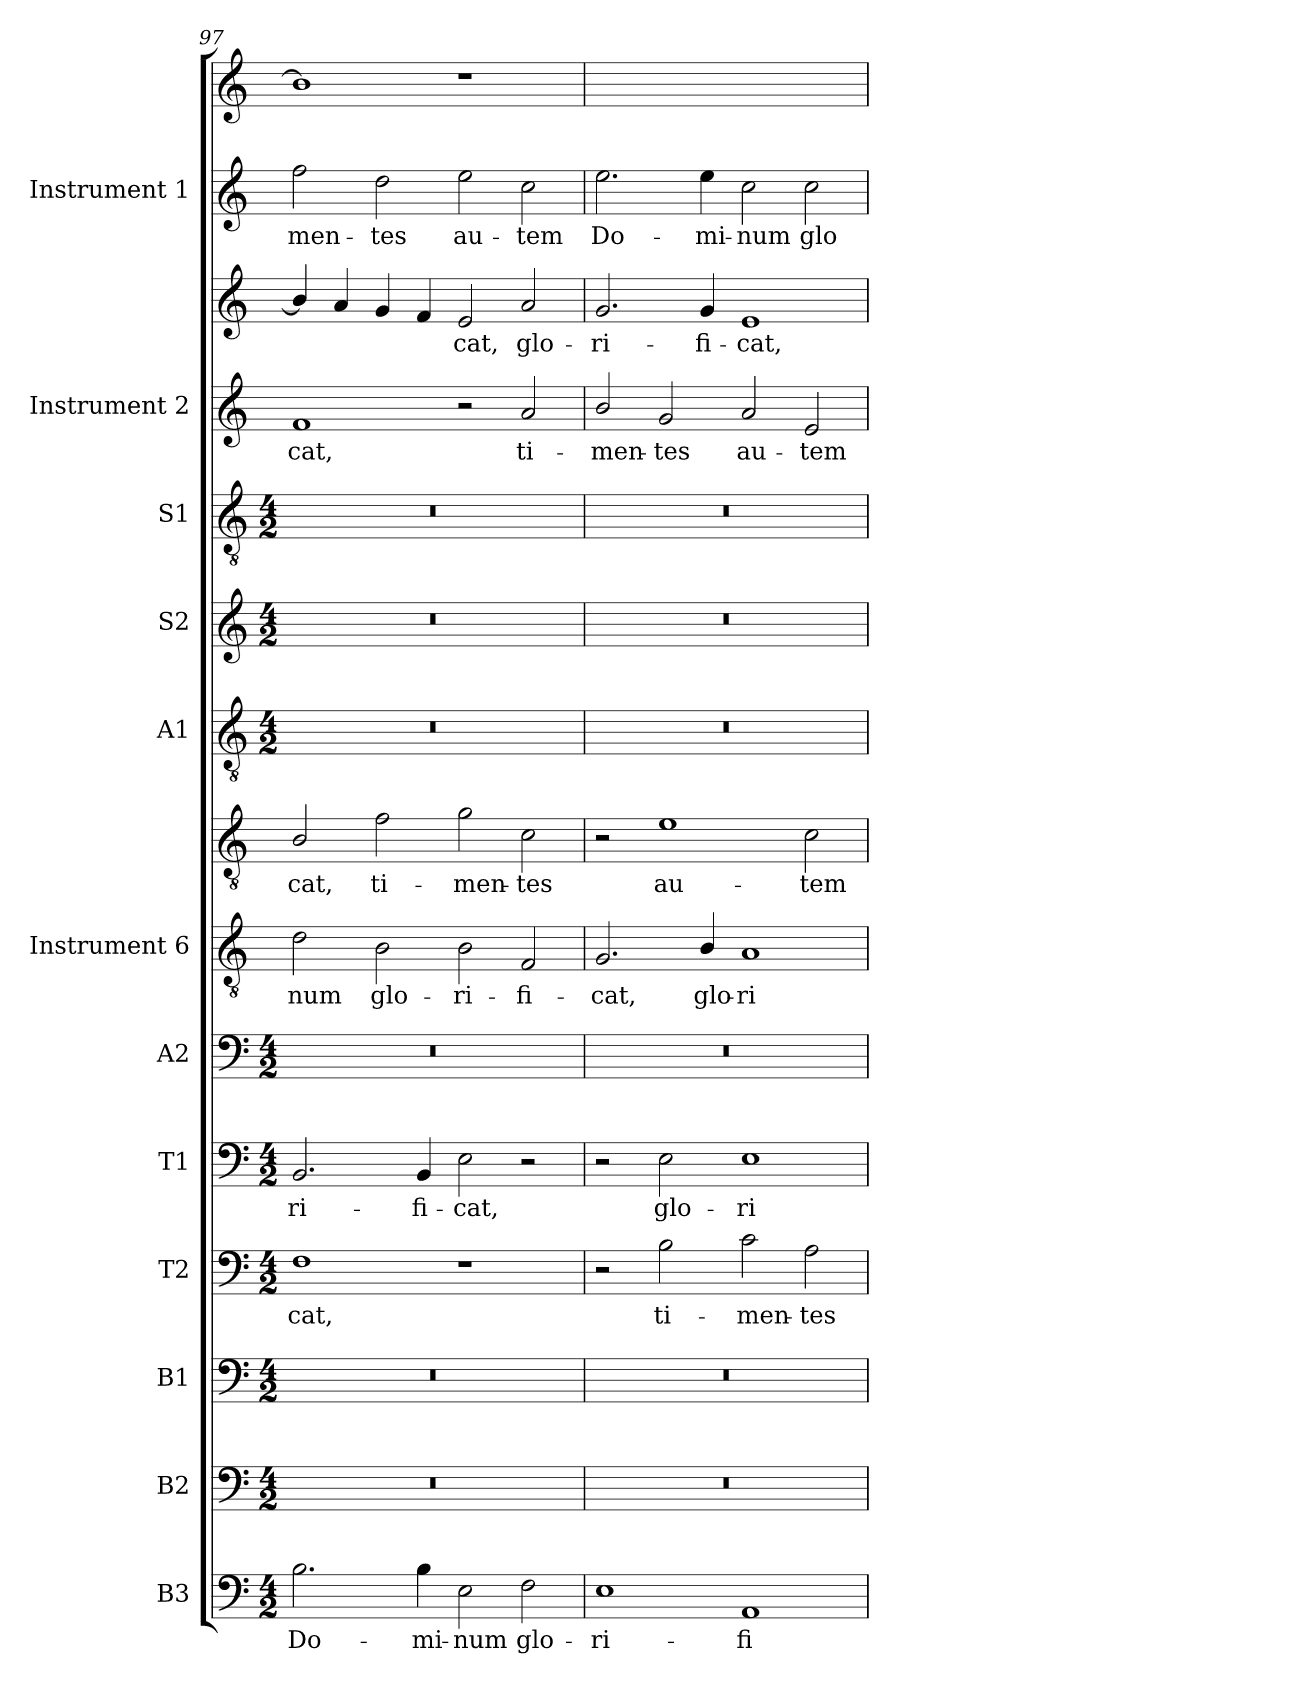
**kern	**text	**kern	**kern	**kern	**text	**kern	**text	**kern	**kern	**text	**kern	**text	**kern	**kern	**kern	**kern	**text	**kern	**text	**kern	**text	**kern
*part12	*part12	*part11	*part10	*part9	*part9	*part8	*part8	*part7	*part6	*part6	*part6	*part6	*part5	*part4	*part3	*part2	*part2	*part2	*part2	*part1	*part1	*part1
*staff15	*staff15	*staff14	*staff13	*staff12	*staff12	*staff11	*staff11	*staff10	*staff9	*staff9	*staff8	*staff8	*staff7	*staff6	*staff5	*staff4	*staff4	*staff3	*staff3	*staff2	*staff2	*staff1
*I"B3	*	*I"B2	*I"B1	*I"T2	*	*I"T1	*	*I"A2	*I"Instrument 6	*	*	*	*I"A1	*I"S2	*I"S1	*I"Instrument 2	*	*	*	*I"Instrument 1	*	*
*clefF4	*	*clefF4	*clefF4	*clefF4	*	*clefF4	*	*clefF4	*clefGv2	*	*clefGv2	*	*clefGv2	*clefG2	*clefGv2	*clefG2	*	*clefG2	*	*clefG2	*	*clefG2
*	*	*	*	*	*	*k[]	*	*	*	*	*	*	*k[]	*	*	*	*	*	*	*k[]	*	*k[]
*	*	*	*	*	*	*C:	*	*	*	*	*	*	*C:	*	*	*	*	*	*	*C:	*	*C:
*M4/2	*	*M4/2	*M4/2	*M4/2	*	*M4/2	*	*M4/2	*	*	*	*	*M4/2	*M4/2	*M4/2	*	*	*	*	*	*	*
=97	=97	=97	=97	=97	=97	=97	=97	=97	=97	=97	=97	=97	=97	=97	=97	=97	=97	=97	=97	=97	=97	=97
!	!LO:LY:b:rj	!	!	!	!LO:LY:b:cj	!	!LO:LY:b:rj	!	!	!LO:LY:b:cj	!	!LO:LY:b:cj	!	!	!	!	!LO:LY:b:cj	!	!	!	!LO:LY:b:cj	!
2.B\	Do-	0r	0r	1F	-cat,	2.BB/	-ri-	0r	2d\	-num	2B/	-cat,	0r	0r	0r	1f	-cat,	4b/]	.	2ff\	-men-	1b]
.	.	.	.	.	.	.	.	.	.	.	.	.	.	.	.	.	.	4a/	.	.	.	.
!	!	!	!	!	!	!	!	!	!	!LO:LY:b:rj	!	!LO:LY:b:rj	!	!	!	!	!	!	!	!	!LO:LY:b:cj	!
.	.	.	.	.	.	.	.	.	2B\	glo-	2f\	ti-	.	.	.	.	.	4g/	.	2dd\	-tes	.
!	!LO:LY:b:rj	!	!	!	!	!	!LO:LY:b:rj	!	!	!	!	!	!	!	!	!	!	!	!	!	!	!
4B\	-mi-	.	.	.	.	4BB/	-fi-	.	.	.	.	.	.	.	.	.	.	4f/	.	.	.	.
!	!LO:LY:b:cj	!	!	!	!	!	!LO:LY:b:cj	!	!	!LO:LY:b:rj	!	!LO:LY:b:cj	!	!	!	!	!	!	!LO:LY:b:cj	!	!LO:LY:b:rj	!
2E\	-num	.	.	1r	.	2E\	-cat,	.	2B\	-ri-	2g\	-men-	.	.	.	2r	.	2e/	-cat,	2ee\	au-	1r
!	!LO:LY:b:rj	!	!	!	!	!	!	!	!	!LO:LY:b:rj	!	!LO:LY:b:cj	!	!	!	!	!LO:LY:b:rj	!	!LO:LY:b:rj	!	!LO:LY:b:cj	!
2F\	glo-	.	.	.	.	2r	.	.	2F/	-fi-	2c\	-tes	.	.	.	2a/	ti-	2a/	glo-	2cc\	-tem	.
=98	=98	=98	=98	=98	=98	=98	=98	=98	=98	=98	=98	=98	=98	=98	=98	=98	=98	=98	=98	=98	=98	=98
!	!LO:LY:b:rj	!	!	!	!	!	!	!	!	!LO:LY:b:cj	!	!	!	!	!	!	!LO:LY:b:cj	!	!LO:LY:b:rj	!	!LO:LY:b:rj	!
1E	-ri-	0r	0r	2r	.	2r	.	0r	2.G/	cat,	2r	.	0r	0r	0r	2b/	-men-	2.g/	ri-	2.ee\	Do-	0ryy
!	!	!	!	!	!LO:LY:b:rj	!	!LO:LY:b:rj	!	!	!	!	!LO:LY:b:rj	!	!	!	!	!LO:LY:b:cj	!	!	!	!	!
.	.	.	.	2B\	ti-	2E\	glo-	.	.	.	1e	-au-	.	.	.	2g/	-tes	.	.	.	.	.
!	!	!	!	!	!	!	!	!	!	!LO:LY:b:rj	!	!	!	!	!	!	!	!	!LO:LY:b:rj	!	!LO:LY:b:rj	!
.	.	.	.	.	.	.	.	.	4B/	glo-	.	.	.	.	.	.	.	4g/	-fi-	4ee\	-mi-	.
!	!LO:LY:b:rj	!	!	!	!LO:LY:b:cj	!	!LO:LY:b:rj	!	!	!LO:LY:b:rj	!	!	!	!	!	!	!LO:LY:b:rj	!	!LO:LY:b:cj	!	!LO:LY:b:cj	!
1AA	-fi-	.	.	2c\	-men-	1E	-ri-	.	1A	-ri-	.	.	.	.	.	2a/	au-	1e	-cat,	2cc\	-num	.
!	!	!	!	!	!LO:LY:b:cj	!	!	!	!	!	!	!LO:LY:b:cj	!	!	!	!	!LO:LY:b:cj	!	!	!	!LO:LY:b:rj	!
.	.	.	.	2A\	-tes	.	.	.	.	.	2c\	-tem	.	.	.	2e/	-tem	.	.	2cc\	glo-	.
=	=	=	=	=	=	=	=	=	=	=	=	=	=	=	=	=	=	=	=	=	=	=
*-	*-	*-	*-	*-	*-	*-	*-	*-	*-	*-	*-	*-	*-	*-	*-	*-	*-	*-	*-	*-	*-	*-
